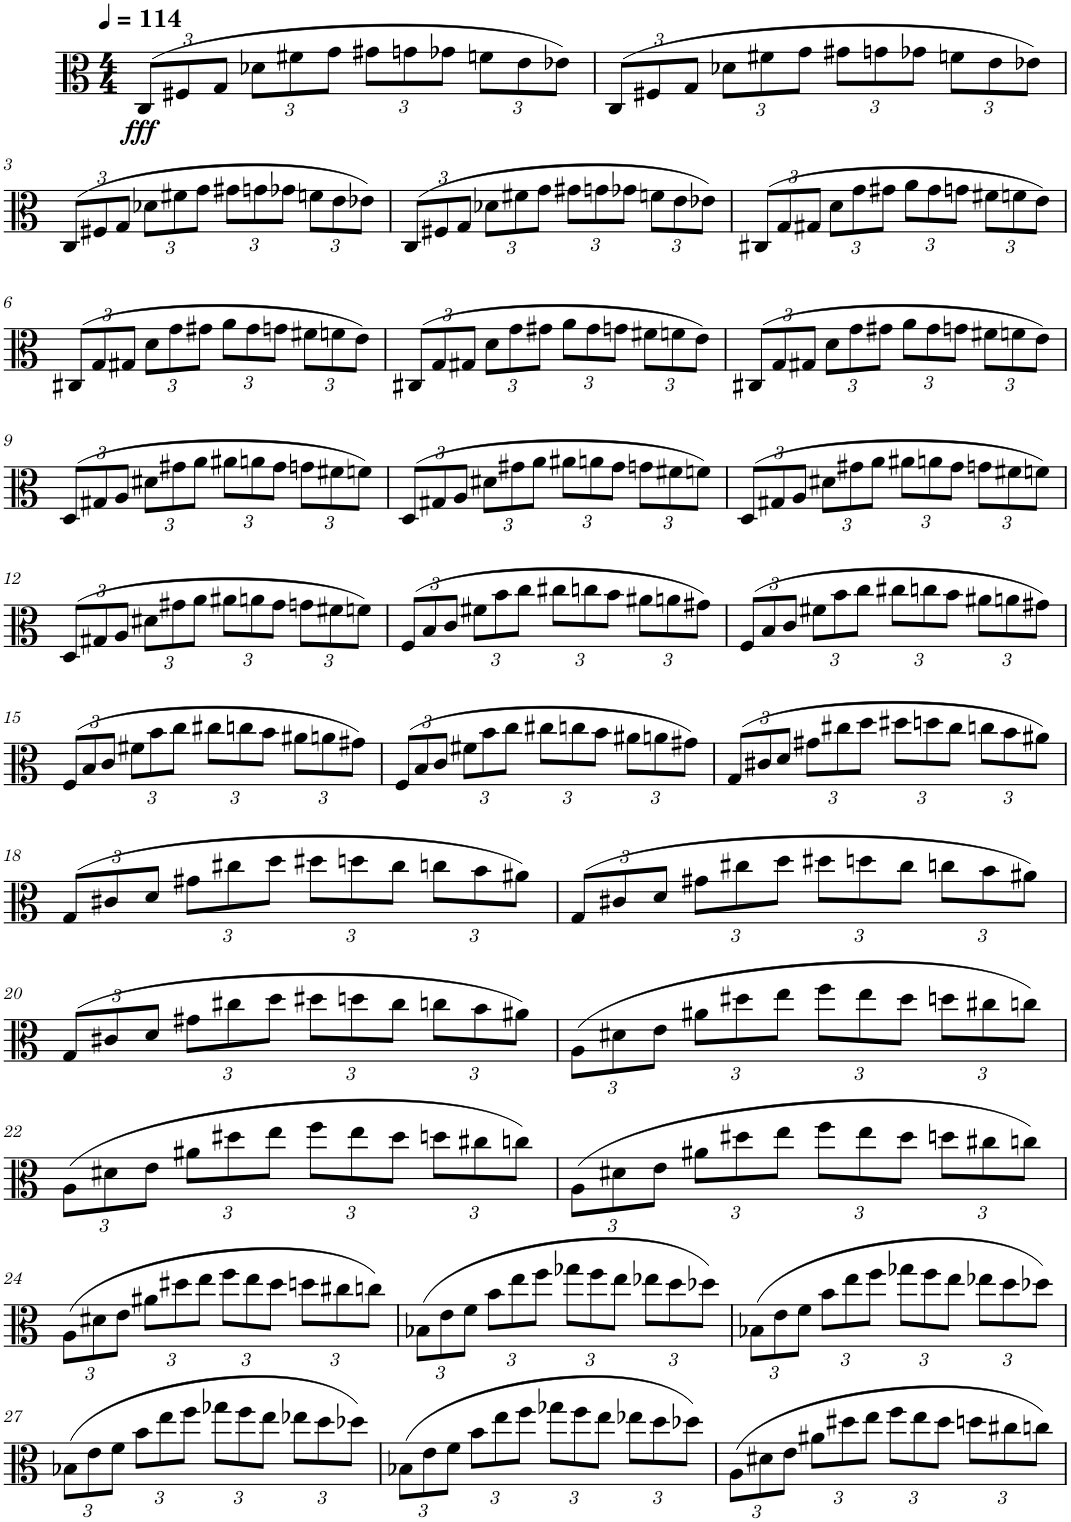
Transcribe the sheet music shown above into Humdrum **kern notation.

**kern	**dynam
*part1	*part1
*staff1	*staff1
*I"Viola	*
*I'Vla.	*
*clefC3	*
*k[]	*
*M4/4	*
*MM114	*
*Xbrackettup	*
=1	=1
!	!LO:DY:b
(12C/L	fff
12F#X/	.
12G/J	.
12d-X\L	.
12f#X\	.
12g\J	.
12g#X\L	.
12gn\	.
12g-X\J	.
12fn\L	.
12e\	.
12e-X\J)	.
=2	=2
(12C/L	.
12F#X/	.
12G/J	.
12d-X\L	.
12f#X\	.
12g\J	.
12g#X\L	.
12gn\	.
12g-X\J	.
12fn\L	.
12e\	.
12e-X\J)	.
!!LO:LB:g=z
=3	=3
(12C/L	.
12F#X/	.
12G/J	.
12d-X\L	.
12f#X\	.
12g\J	.
12g#X\L	.
12gn\	.
12g-X\J	.
12fn\L	.
12e\	.
12e-X\J)	.
=4	=4
(12C/L	.
12F#X/	.
12G/J	.
12d-X\L	.
12f#X\	.
12g\J	.
12g#X\L	.
12gn\	.
12g-X\J	.
12fn\L	.
12e\	.
12e-X\J)	.
=5	=5
(12C#X/L	.
12G/	.
12G#X/J	.
12d\L	.
12g\	.
12g#X\J	.
12a\L	.
12g#\	.
12gn\J	.
12f#X\L	.
12fn\	.
12e\J)	.
!!LO:LB:g=z
=6	=6
(12C#X/L	.
12G/	.
12G#X/J	.
12d\L	.
12g\	.
12g#X\J	.
12a\L	.
12g#\	.
12gn\J	.
12f#X\L	.
12fn\	.
12e\J)	.
=7	=7
(12C#X/L	.
12G/	.
12G#X/J	.
12d\L	.
12g\	.
12g#X\J	.
12a\L	.
12g#\	.
12gn\J	.
12f#X\L	.
12fn\	.
12e\J)	.
=8	=8
(12C#X/L	.
12G/	.
12G#X/J	.
12d\L	.
12g\	.
12g#X\J	.
12a\L	.
12g#\	.
12gn\J	.
12f#X\L	.
12fn\	.
12e\J)	.
!!LO:LB:g=z
=9	=9
(12D/L	.
12G#X/	.
12A/J	.
12d#X\L	.
12g#X\	.
12a\J	.
12a#X\L	.
12an\	.
12g#\J	.
12gn\L	.
12f#X\	.
12fn\J)	.
=10	=10
(12D/L	.
12G#X/	.
12A/J	.
12d#X\L	.
12g#X\	.
12a\J	.
12a#X\L	.
12an\	.
12g#\J	.
12gn\L	.
12f#X\	.
12fn\J)	.
=11	=11
(12D/L	.
12G#X/	.
12A/J	.
12d#X\L	.
12g#X\	.
12a\J	.
12a#X\L	.
12an\	.
12g#\J	.
12gn\L	.
12f#X\	.
12fn\J)	.
!!LO:LB:g=z
=12	=12
(12D/L	.
12G#X/	.
12A/J	.
12d#X\L	.
12g#X\	.
12a\J	.
12a#X\L	.
12an\	.
12g#\J	.
12gn\L	.
12f#X\	.
12fn\J)	.
=13	=13
(12F/L	.
12B/	.
12c/J	.
12f#X\L	.
12b\	.
12cc\J	.
12cc#X\L	.
12ccn\	.
12b\J	.
12a#X\L	.
12an\	.
12g#X\J)	.
=14	=14
(12F/L	.
12B/	.
12c/J	.
12f#X\L	.
12b\	.
12cc\J	.
12cc#X\L	.
12ccn\	.
12b\J	.
12a#X\L	.
12an\	.
12g#X\J)	.
!!LO:LB:g=z
=15	=15
(12F/L	.
12B/	.
12c/J	.
12f#X\L	.
12b\	.
12cc\J	.
12cc#X\L	.
12ccn\	.
12b\J	.
12a#X\L	.
12an\	.
12g#X\J)	.
=16	=16
(12F/L	.
12B/	.
12c/J	.
12f#X\L	.
12b\	.
12cc\J	.
12cc#X\L	.
12ccn\	.
12b\J	.
12a#X\L	.
12an\	.
12g#X\J)	.
=17	=17
(12G/L	.
12c#X/	.
12d/J	.
12g#X\L	.
12cc#X\	.
12dd\J	.
12dd#X\L	.
12ddn\	.
12cc#\J	.
12ccn\L	.
12b\	.
12a#X\J)	.
!!LO:LB:g=z
=18	=18
(12G/L	.
12c#X/	.
12d/J	.
12g#X\L	.
12cc#X\	.
12dd\J	.
12dd#X\L	.
12ddn\	.
12cc#\J	.
12ccn\L	.
12b\	.
12a#X\J)	.
=19	=19
(12G/L	.
12c#X/	.
12d/J	.
12g#X\L	.
12cc#X\	.
12dd\J	.
12dd#X\L	.
12ddn\	.
12cc#\J	.
12ccn\L	.
12b\	.
12a#X\J)	.
!!LO:LB:g=z
=20	=20
(12G/L	.
12c#X/	.
12d/J	.
12g#X\L	.
12cc#X\	.
12dd\J	.
12dd#X\L	.
12ddn\	.
12cc#\J	.
12ccn\L	.
12b\	.
12a#X\J)	.
=21	=21
(12A\L	.
12d#X\	.
12e\J	.
12a#X\L	.
12dd#X\	.
12ee\J	.
12ff\L	.
12ee\	.
12dd#\J	.
12ddn\L	.
12cc#X\	.
12ccn\J)	.
!!LO:LB:g=z
=22	=22
(12A\L	.
12d#X\	.
12e\J	.
12a#X\L	.
12dd#X\	.
12ee\J	.
12ff\L	.
12ee\	.
12dd#\J	.
12ddn\L	.
12cc#X\	.
12ccn\J)	.
=23	=23
(12A\L	.
12d#X\	.
12e\J	.
12a#X\L	.
12dd#X\	.
12ee\J	.
12ff\L	.
12ee\	.
12dd#\J	.
12ddn\L	.
12cc#X\	.
12ccn\J)	.
!!LO:LB:g=z
=24	=24
(12A\L	.
12d#X\	.
12e\J	.
12a#X\L	.
12dd#X\	.
12ee\J	.
12ff\L	.
12ee\	.
12dd#\J	.
12ddn\L	.
12cc#X\	.
12ccn\J)	.
=25	=25
(12B-X\L	.
12e\	.
12f\J	.
12b\L	.
12ee\	.
12ff\J	.
12gg-X\L	.
12ff\	.
12ee\J	.
12ee-X\L	.
12dd\	.
12dd-X\J)	.
=26	=26
(12B-X\L	.
12e\	.
12f\J	.
12b\L	.
12ee\	.
12ff\J	.
12gg-X\L	.
12ff\	.
12ee\J	.
12ee-X\L	.
12dd\	.
12dd-X\J)	.
!!LO:LB:g=z
=27	=27
(12B-X\L	.
12e\	.
12f\J	.
12b\L	.
12ee\	.
12ff\J	.
12gg-X\L	.
12ff\	.
12ee\J	.
12ee-X\L	.
12dd\	.
12dd-X\J)	.
=28	=28
(12B-X\L	.
12e\	.
12f\J	.
12b\L	.
12ee\	.
12ff\J	.
12gg-X\L	.
12ff\	.
12ee\J	.
12ee-X\L	.
12dd\	.
12dd-X\J)	.
=29	=29
(12A\L	.
12d#X\	.
12e\J	.
12a#X\L	.
12dd#X\	.
12ee\J	.
12ff\L	.
12ee\	.
12dd#\J	.
12ddn\L	.
12cc#X\	.
12ccn\J)	.
=	=
*-	*-
